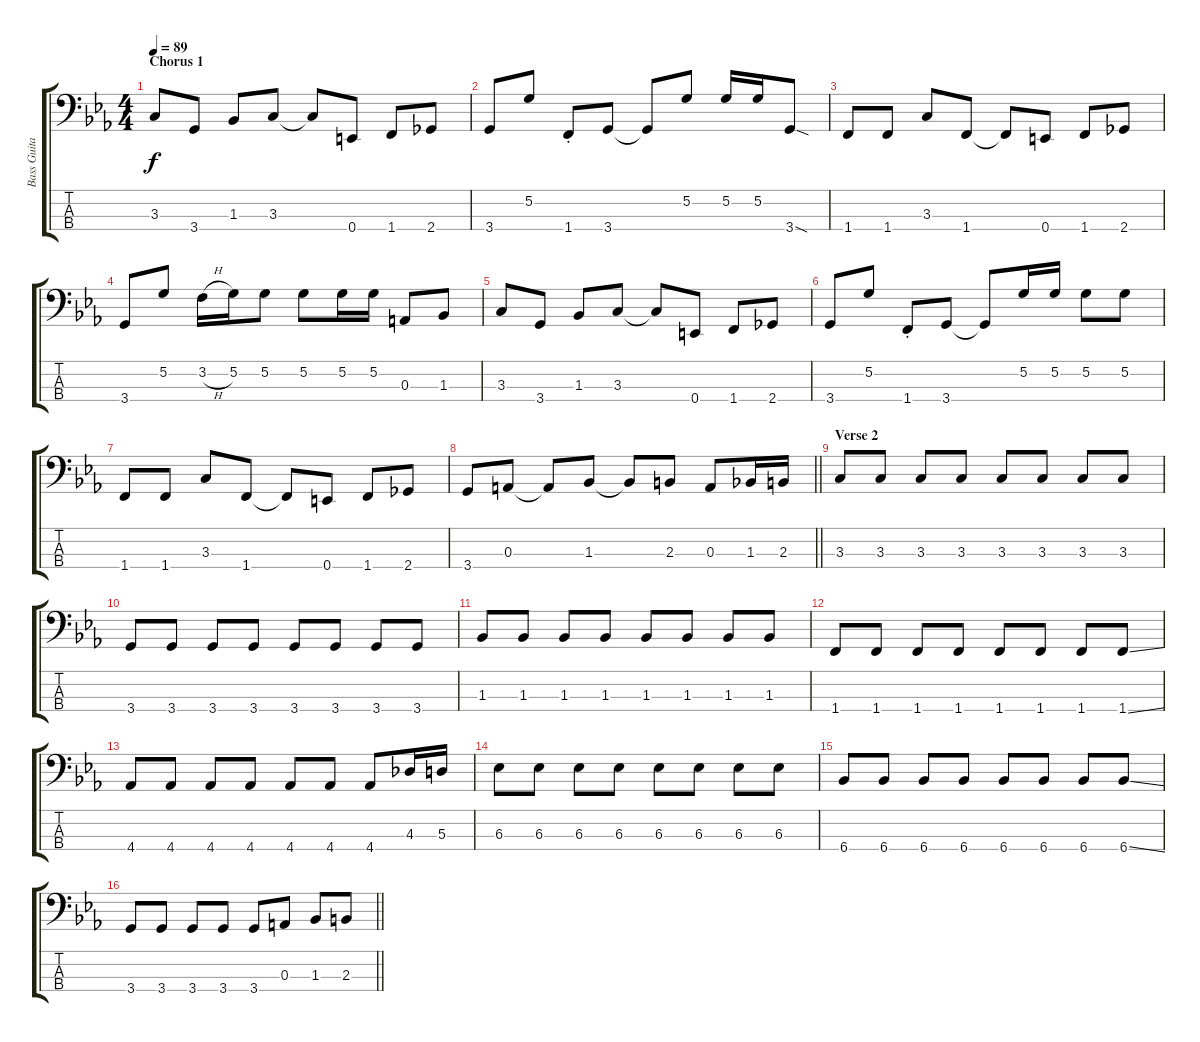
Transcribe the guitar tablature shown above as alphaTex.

\track ("Bass Guitar - direct" "Bass Guita") {instrument electricbassfinger}
\staff {score tabs}
\tuning (G2 D2 A1 E1) {hide}
\ts (4 4)
\section ("" "Chorus 1")
\tempo 89
\clef f4
\ks eb
3.3.8{dy f} 3.4.8 1.3.8 3.3.8 3.3{t}.8 0.4.8 1.4.8 2.4.8 |
3.4.8 5.2.8 1.4{st}.8 3.4.8 3.4{t}.8 5.2.8 5.2.16 5.2.16 3.4{sod}.8 |
1.4.8 1.4.8 3.3.8 1.4.8 1.4{t}.8 0.4.8 1.4.8 2.4.8 |
3.4.8 5.2.8 3.2{h}.16 5.2.16 5.2.8 5.2.8 5.2.16 5.2.16 0.3.8 1.3.8 |
3.3.8 3.4.8 1.3.8 3.3.8 3.3{t}.8 0.4.8 1.4.8 2.4.8 |
3.4.8 5.2.8 1.4{st}.8 3.4.8 3.4{t}.8 5.2.16 5.2.16 5.2.8 5.2.8 |
1.4.8 1.4.8 3.3.8 1.4.8 1.4{t}.8 0.4.8 1.4.8 2.4.8 |
\barLineRight lightlight
3.4.8 0.3.8 0.3{t}.8 1.3.8 1.3{t}.8 2.3.8 0.3.8 1.3.16 2.3.16 |
\section ("" "Verse 2")
3.3.8 3.3.8 3.3.8 3.3.8 3.3.8 3.3.8 3.3.8 3.3.8 |
3.4.8 3.4.8 3.4.8 3.4.8 3.4.8 3.4.8 3.4.8 3.4.8 |
1.3.8 1.3.8 1.3.8 1.3.8 1.3.8 1.3.8 1.3.8 1.3.8 |
1.4.8 1.4.8 1.4.8 1.4.8 1.4.8 1.4.8 1.4.8 1.4{ss}.8 |
4.4.8 4.4.8 4.4.8 4.4.8 4.4.8 4.4.8 4.4.8 4.3.16 5.3.16 |
6.3.8 6.3.8 6.3.8 6.3.8 6.3.8 6.3.8 6.3.8 6.3.8 |
6.4.8 6.4.8 6.4.8 6.4.8 6.4.8 6.4.8 6.4.8 6.4{ss}.8 |
\barLineRight lightlight
3.4.8 3.4.8 3.4.8 3.4.8 3.4.8 0.3.8 1.3.8 2.3.8
